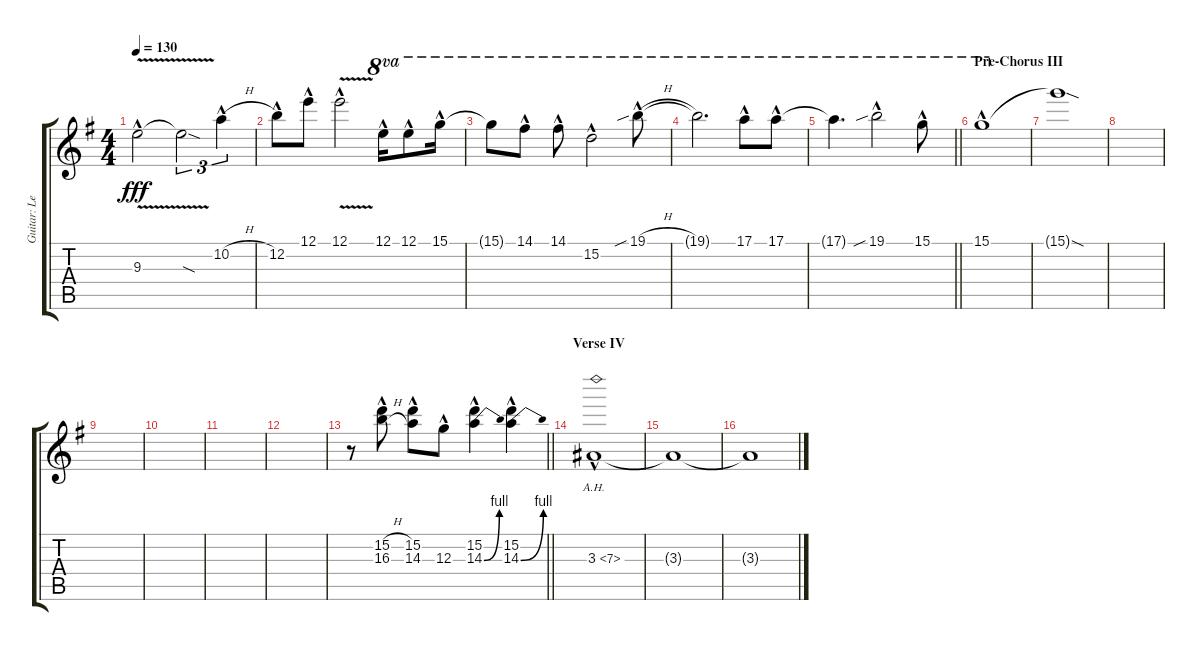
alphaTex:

\track ("Guitar: Lead" "Guitar: Le") {instrument overdrivenguitar}
\staff {score tabs}
\tuning (E4 B3 G3 D3 A2 E2) {hide}
\ts (4 4)
\tempo 130
\clef g2
\ks g
9.3{v hac}.2{dy fff} 9.3{sod t}.2{tu (3 2)} 10.2{h hac}.4{tu (3 2)} |
12.2{hac}.8 12.1{hac}.8 12.1{v hac}.2 12.1{hac}.16{ot 8va} 12.1{hac}.8{ot 8va} 15.1{hac}.16{ot 8va} |
15.1{t}.8{ot 8va} 14.1{hac}.8{ot 8va} 14.1{hac}.8{ot 8va} 15.2{hac}.2{ot 8va} 19.1{sib h hac}.8{ot 8va} |
19.1{t}.2{d ot 8va} 17.1{hac}.8{ot 8va} 17.1{hac}.8{ot 8va} |
\barLineRight lightlight
17.1{t}.4{d ot 8va} 19.1{sib hac}.2{ot 8va} 15.1{hac}.8{ot 8va} |
\section ("" "Pre-Chorus III")
15.1{hac}.1{ot 8va} |
15.1{sod t}.1 |
|
|
|
|
|
\barLineRight lightlight
r.8 (15.2{h hac} 16.3{h hac}).8 (15.2{hac} 14.3{hac}).8 12.3{hac}.8 (15.2{hac} 14.3{be (bend 0 0 60 4) hac}).4 (15.2{hac} 14.3{be (bend 0 0 60 4) hac}).4 |
\section ("" "Verse IV")
3.3{ah 4 hac}.1 |
3.3{t}.1 |
3.3{t}.1
